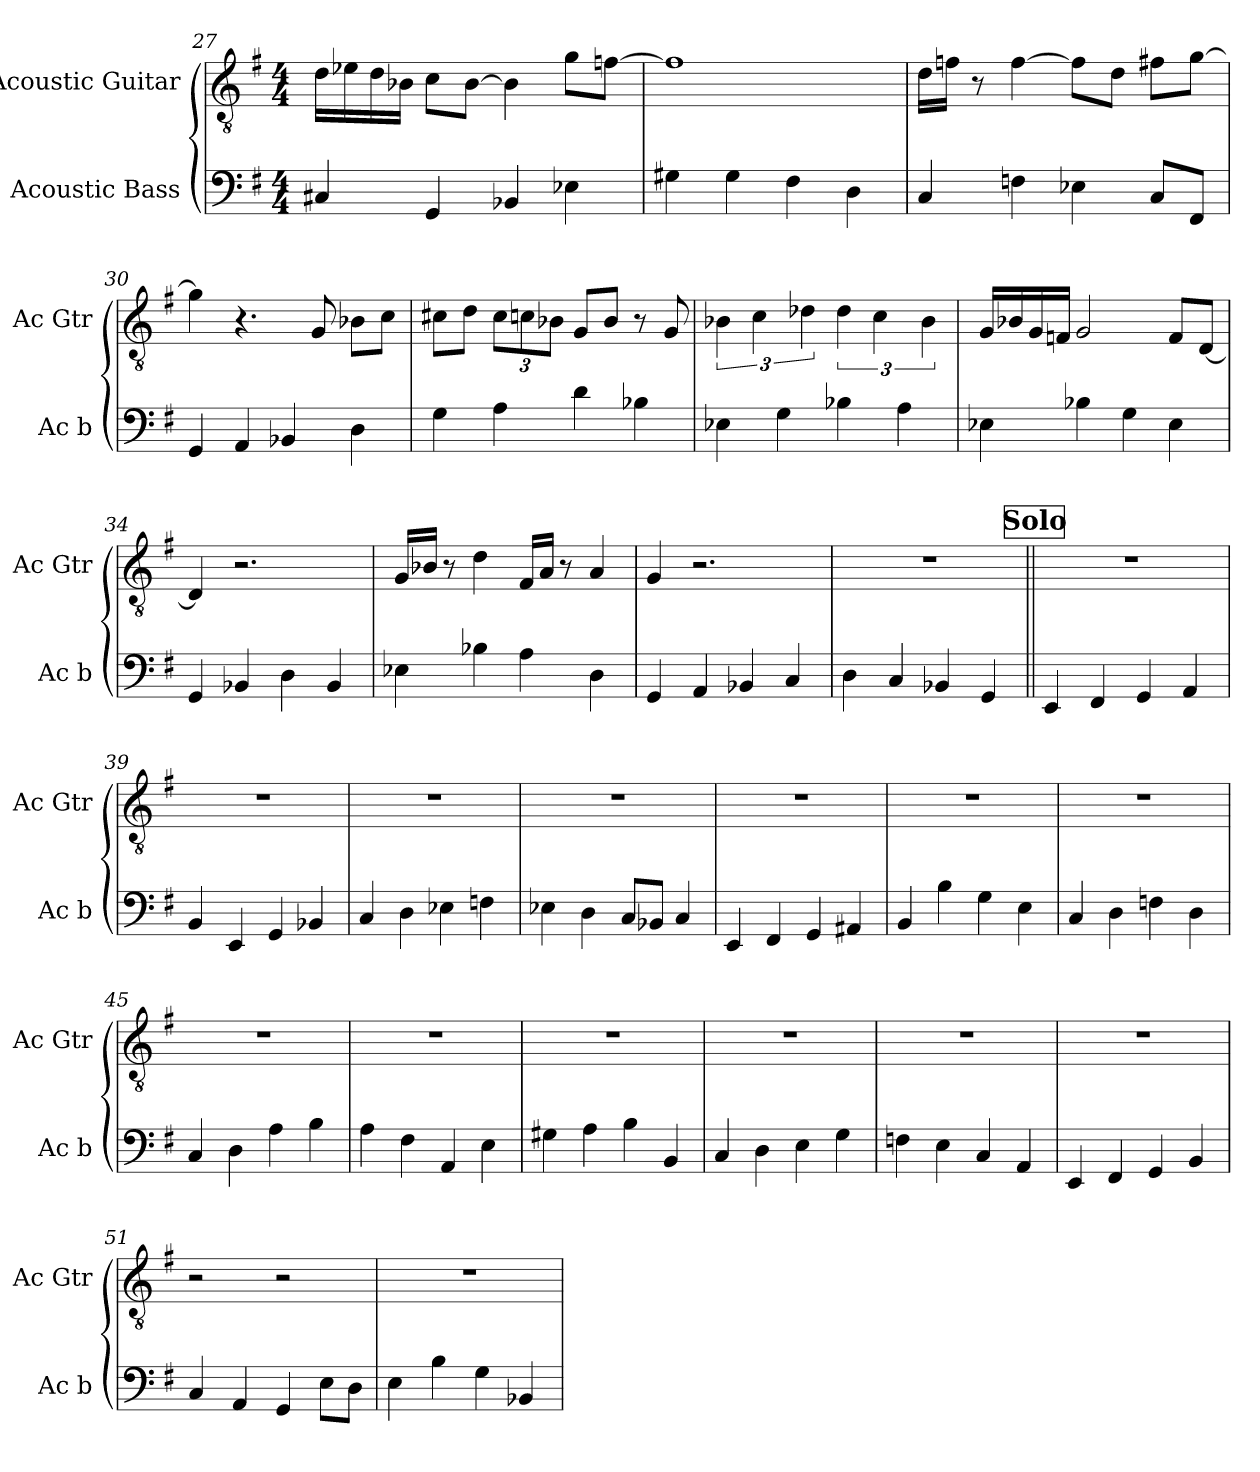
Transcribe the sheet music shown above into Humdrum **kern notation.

**kern	**kern
*part2	*part1
*staff2	*staff1
*I"Acoustic Bass	*I"Acoustic Guitar
*I'Ac b	*I'Ac Gtr
*clefF4	*clefGv2
*ITrd7c12	*
*k[f#]	*k[f#]
*M4/4	*M4/4
=27	=27
4CC#X/	16d\LL
.	16e-X\
.	16d\
.	16B-X\JJ
4GGG/	8c\L
.	[8B-\J
4BBB-X/	4B-\]
4EE-X\	8g\L
.	[8fn\J
=28	=28
4GG#X\	1f]
4GG#\	.
4FF#\	.
4DD\	.
=29	=29
4CC/	16d\LL
.	16fn\JJ
.	8r
4FFn\	[4f\
4EE-X\	8f\L]
.	8d\J
8CC/L	8f#X\L
8FFF#/J	[8g\J
!!LO:LB:g=z
=30	=30
4GGG/	4g\]
4AAA/	4.r
4BBB-X/	.
.	8G/
4DD\	8B-X\L
.	8c\J
=31	=31
4GG\	8c#X\L
.	8d\J
*	*Xbrackettup
4AA\	12c#\L
.	12cn\
.	12B-X\J
4D\	8G/L
.	8B-/J
4BB-X\	8r
.	8G/
=32	=32
*	*brackettup
4EE-X\	6B-X\
.	6c\
4GG\	.
.	6d-X\
4BB-X\	6d-\
.	6c\
4AA\	.
.	6B-\
=33	=33
4EE-X\	16G/LL
.	16B-X/
.	16G/
.	16Fn/JJ
4BB-X\	2G/
4GG\	.
4EE-\	8F/L
.	[8D/J
!!LO:LB:g=z
=34	=34
4GGG/	4D/]
4BBB-X/	2.r
4DD\	.
4BBB-/	.
=35	=35
4EE-X\	16G/LL
.	16B-X/JJ
.	8r
4BB-X\	4d\
4AA\	16F#/LL
.	16A/JJ
.	8r
4DD\	4A/
=36	=36
4GGG/	4G/
4AAA/	2.r
4BBB-X/	.
4CC/	.
=37	=37
4DD\	1r
4CC/	.
4BBB-X/	.
4GGG/	.
!!LO:LB:g=z
!!LO:REH:place=s1:a:B:t=Solo
=38||	=38||
4EEE/	1r
4FFF#/	.
4GGG/	.
4AAA/	.
=39	=39
4BBB/	1r
4EEE/	.
4GGG/	.
4BBB-X/	.
=40	=40
4CC/	1r
4DD\	.
4EE-X\	.
4FFn\	.
=41	=41
4EE-X\	1r
4DD\	.
8CC/L	.
8BBB-X/J	.
4CC/	.
!!LO:LB:g=z
=42	=42
4EEE/	1r
4FFF#/	.
4GGG/	.
4AAA#X/	.
=43	=43
4BBB/	1r
4BB\	.
4GG\	.
4EE\	.
=44	=44
4CC/	1r
4DD\	.
4FFn\	.
4DD\	.
=45	=45
4CC/	1r
4DD\	.
4AA\	.
4BB\	.
!!LO:PB:g=z
=46	=46
4AA\	1r
4FF#\	.
4AAA/	.
4EE\	.
=47	=47
4GG#X\	1r
4AA\	.
4BB\	.
4BBB/	.
=48	=48
4CC/	1r
4DD\	.
4EE\	.
4GG\	.
=49	=49
4FFn\	1r
4EE\	.
4CC/	.
4AAA/	.
!!LO:LB:g=z
=50	=50
4EEE/	1r
4FFF#/	.
4GGG/	.
4BBB/	.
=51	=51
4CC/	2r
4AAA/	.
4GGG/	2r
8EE\L	.
8DD\J	.
=52	=52
4EE\	1r
4BB\	.
4GG\	.
4BBB-X/	.
=	=
*-	*-
